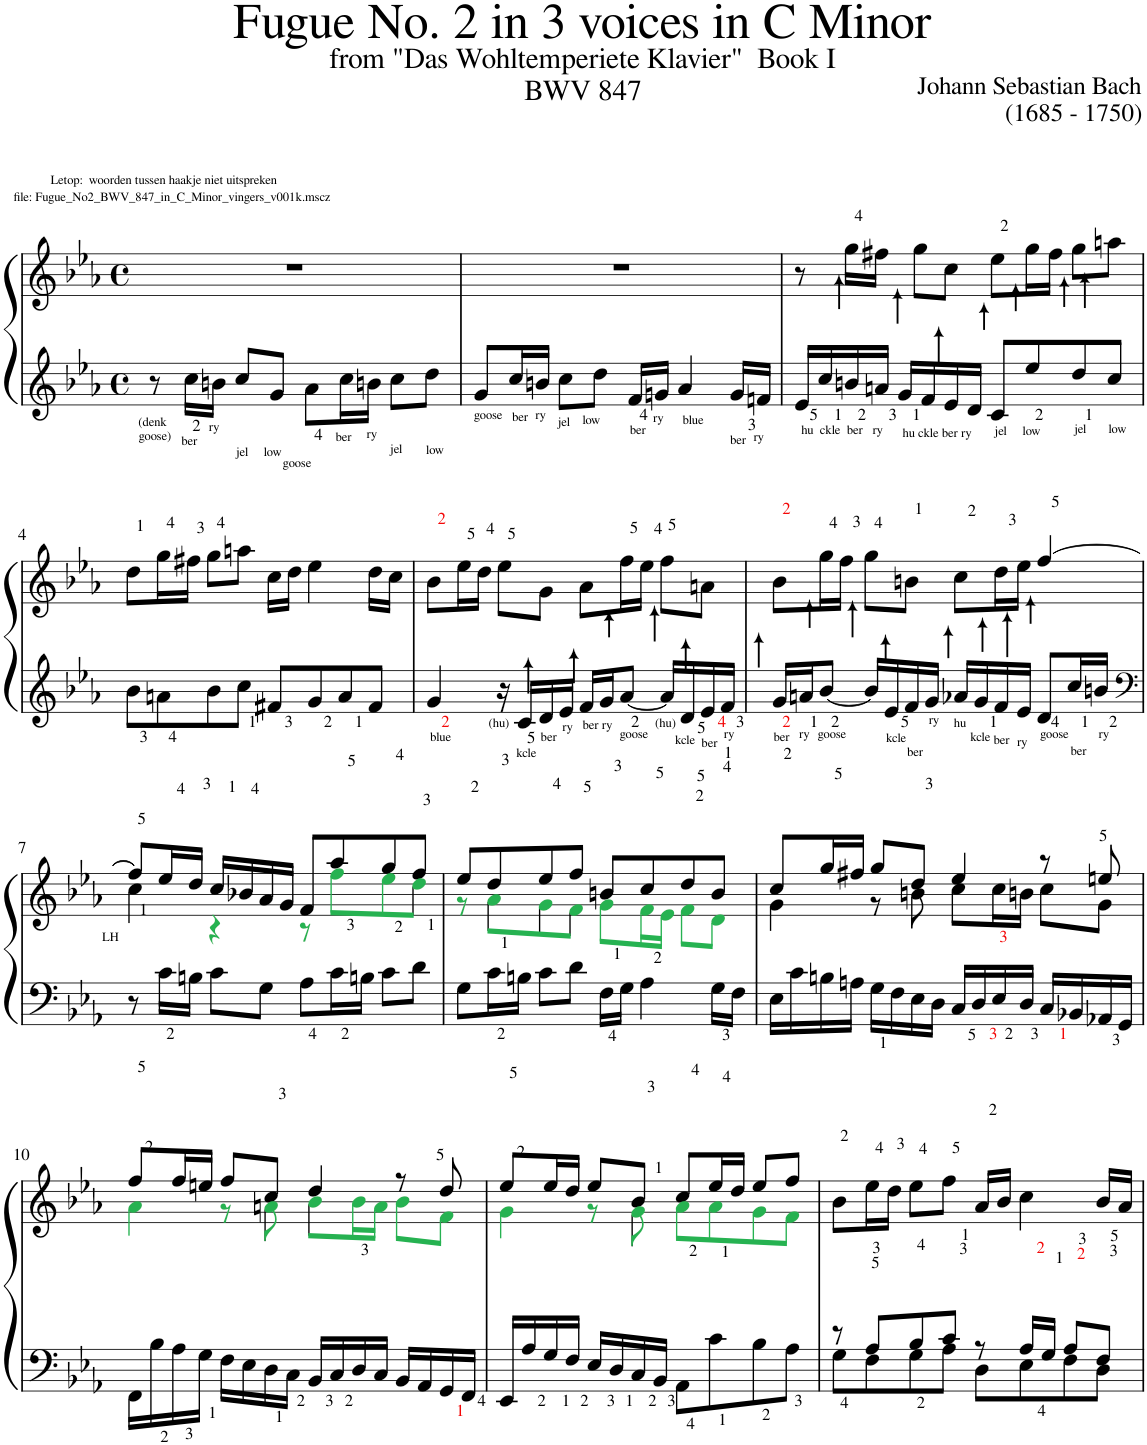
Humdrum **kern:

**kern	**kern
*part1	*part1
*staff2	*staff1
*I"Piano	*
*I'Pno.	*
*clefG2	*clefG2
*k[b-e-a-]	*k[b-e-a-]
*M4/4	*M4/4
*met(c)	*met(c)
=1	=1
!	!LO:TX:a:t=file&colon; Fugue_No2_BWV_847_in_C_Minor_vingers_v001k.mscz
!	!LO:TX:a:t=Letop&colon;  woorden tussen haakje niet uitspreken
!LO:TX:b:t=(denk	!
!LO:TX:b:t=goose)	!
8r	1r
!LO:TX:b:t=ber	!
16cc\LL	.
!LO:TX:b:t=ry	!
16bn\JJ	.
!LO:TX:b:t=jel	!
8cc/L	.
!LO:TX:b:t=low	!
8g/J	.
!LO:TX:b:t=goose	!
8a-\L	.
!LO:TX:b:t=ber	!
16cc\L	.
!LO:TX:b:t=ry	!
16bn\JJ	.
!LO:TX:b:t=jel	!
8cc\L	.
!LO:TX:b:t=low	!
8dd\J	.
=2	=2
!LO:TX:b:t=goose	!
8g/L	1r
!LO:TX:b:t=ber	!
16cc/L	.
!LO:TX:b:t=ry	!
16bn/JJ	.
!LO:TX:b:t=jel	!
8cc\L	.
!LO:TX:b:t=low	!
8dd\J	.
!LO:TX:b:t=ber	!
16f/LL	.
!LO:TX:b:t=ry	!
16gn/JJ	.
!LO:TX:b:t=blue	!
4a-/	.
!LO:TX:b:t=ber	!
16g/LL	.
!LO:TX:b:t=ry	!
16fn/JJ	.
=3	=3
!LO:TX:b:t=hu  ckle  ber   ry	!
16e-/LL	8r
16cc/	.
16bn/	16gg\LL
16an/JJ	16ff#X\JJ
!LO:TX:b:t=hu ckle ber ry	!
16g/LL	8gg\L
16f/	.
16e-/	8cc\J
16d/JJ	.
!LO:TX:b:t=jel     low	!
8c/L	8ee-\L
8ee-/	16gg\L
.	16ff#\JJ
!LO:TX:b:t=jel       low	!
8dd/	8gg\L
8cc/J	8aan\J
!!LO:LB:g=z
=4	=4
8b-\L	8dd\L
8an\	16gg\L
.	16ff#X\JJ
8b-\	8gg\L
8cc\J	8aan\J
8f#X/L	16cc\LL
.	16dd\JJ
8g/	4ee-\
8a/	.
8f#/J	16dd\LL
.	16cc\JJ
=5	=5
!LO:TX:b:t=blue	!
4g/	8b-\L
.	16ee-\L
.	16dd\JJ
!LO:TX:b:t=(hu)	!
16r	8ee-\L
!LO:TX:b:t=kcle	!
16c/LL	.
!LO:TX:b:t=ber	!
16d/	8g\J
!LO:TX:b:t=ry	!
16e-/JJ	.
!LO:TX:b:t=ber ry	!
16f/LL	8a-\L
16g/J	.
!LO:TX:b:t=goose	!
[8a-/J	16ff\L
.	16ee-\JJ
!LO:TX:b:t=(hu)	!
16a-/LL]	8ff\L
!LO:TX:b:t=kcle	!
16d/	.
!LO:TX:b:t=ber	!
16e-/	8an\J
!LO:TX:b:t=ry	!
16f/JJ	.
=6	=6
!LO:TX:b:t=ber	!
16g/LL	8b-\L
!LO:TX:b:t=ry	!
16an/J	.
!LO:TX:b:t=goose	!
[8b-/J	16gg\L
.	16ff\JJ
16b-/LL]	8gg\L
!LO:TX:b:t=kcle	!
16e-/	.
!LO:TX:b:t=ber	!
16f/	8bn\J
!LO:TX:b:t=ry	!
16g/JJ	.
!LO:TX:b:t=hu	!
16a-X/LL	8cc\L
!LO:TX:b:t=kcle	!
16g/	.
!LO:TX:b:t=ber	!
16f/	16dd\L
!LO:TX:b:t=ry	!
16e-/JJ	16ee-\JJ
!LO:TX:b:t=goose	!
8d/L	[4ff/
!LO:TX:b:t=ber	!
16cc/L	.
!LO:TX:b:t=ry	!
16bn/JJ	.
!!LO:LB:g=z
=7	=7
*clefF4	*
*	*^
!	!LO:TX:b:t=LH	!
8r	8ff/L]	4cc<\
16c\LL	16ee-/L	.
16Bn\JJ	16dd/JJ	.
8c\L	16cc/LL	4r
.	16b-X/	.
8G\J	16a-/	.
.	16g/JJ	.
8A-\L	8f/L	8r
16c\L	8aa-/	8ffi\L
16Bn\JJ	.	.
8c\L	8gg/	8ee-i\
8d\J	8ff/J	8ddi\J
=8	=8	=8
8G\L	8ee-/L	8r
16c\L	8dd/	8a-i\L
16Bn\JJ	.	.
8c\L	8ee-/	8gi\
8d\J	8ff/J	8fi\J
16F\LL	8bn/L	8gi\L
16G\JJ	.	.
4A-\	8cc/	16fi\L
.	.	16e-i\JJ
.	8dd/	8fi\L
16G\LL	8b/J	8di\J
16F\JJ	.	.
=9	=9	=9
16E-\LL	8cc/L	4g\
16c\	.	.
16Bn\	16gg/L	.
16An\JJ	16ff#X/JJ	.
16G\LL	8gg/L	8r
16F\	.	.
16E-\	8dd/J	8bn\
16D\JJ	.	.
16C/LL	4ee-/	8cc\L
16D/	.	.
16E-/	.	16cc\L
16D/JJ	.	16bn\JJ
16C/LL	8r	8cc\L
16BB-X/	.	.
16AA-X/	8een/	8g\J
16GG/JJ	.	.
!!LO:LB:g=z	!!
=10	=10	=10
16FF\LL	8ff/L	4a-i\
16B-\	.	.
16A-\	16ff/L	.
16G\JJ	16een/JJ	.
16F\LL	8ff/L	8r
16E-\	.	.
16D\	8cc/J	8ani\
16C\JJ	.	.
16BB-/LL	4dd/	8b-i\L
16C/	.	.
16D/	.	16b-i\L
16C/JJ	.	16ai\JJ
16BB-/LL	8r	8b-i\L
16AA-/	.	.
16GG/	8dd/	8fi\J
16FF/JJ	.	.
=11	=11	=11
16EE-/LL	8ee-/L	4gi\
16A-/	.	.
16G/	16ee-/L	.
16F/JJ	16dd/JJ	.
16E-/LL	8ee-/L	8r
16D/	.	.
16C/	8b-/J	8gi\
16BB-/JJ	.	.
8AA-\L	8cc/L	8a-i\L
8c\	16ee-/L	8a-i\
.	16dd/JJ	.
8B-\	8ee-/L	8gi\
8A-\J	8ff/J	8fi\J
*	*v	*v
=12	=12
*^	*
8r	8G\L	8b-\L
8A-/L	8F\	16ee-\L
.	.	16dd\JJ
8B-/	8G\	8ee-\L
8c/J	8A-\J	8ff\J
8r	8D\L	16a-/LL
.	.	16b-/JJ
16A-/LL	8E-\	4cc\
16G/JJ	.	.
8A-/L	8F\	.
8F/J	8D\J	16b-/LL
.	.	16a-/JJ
*v	*v	*
=	=
*-	*-
